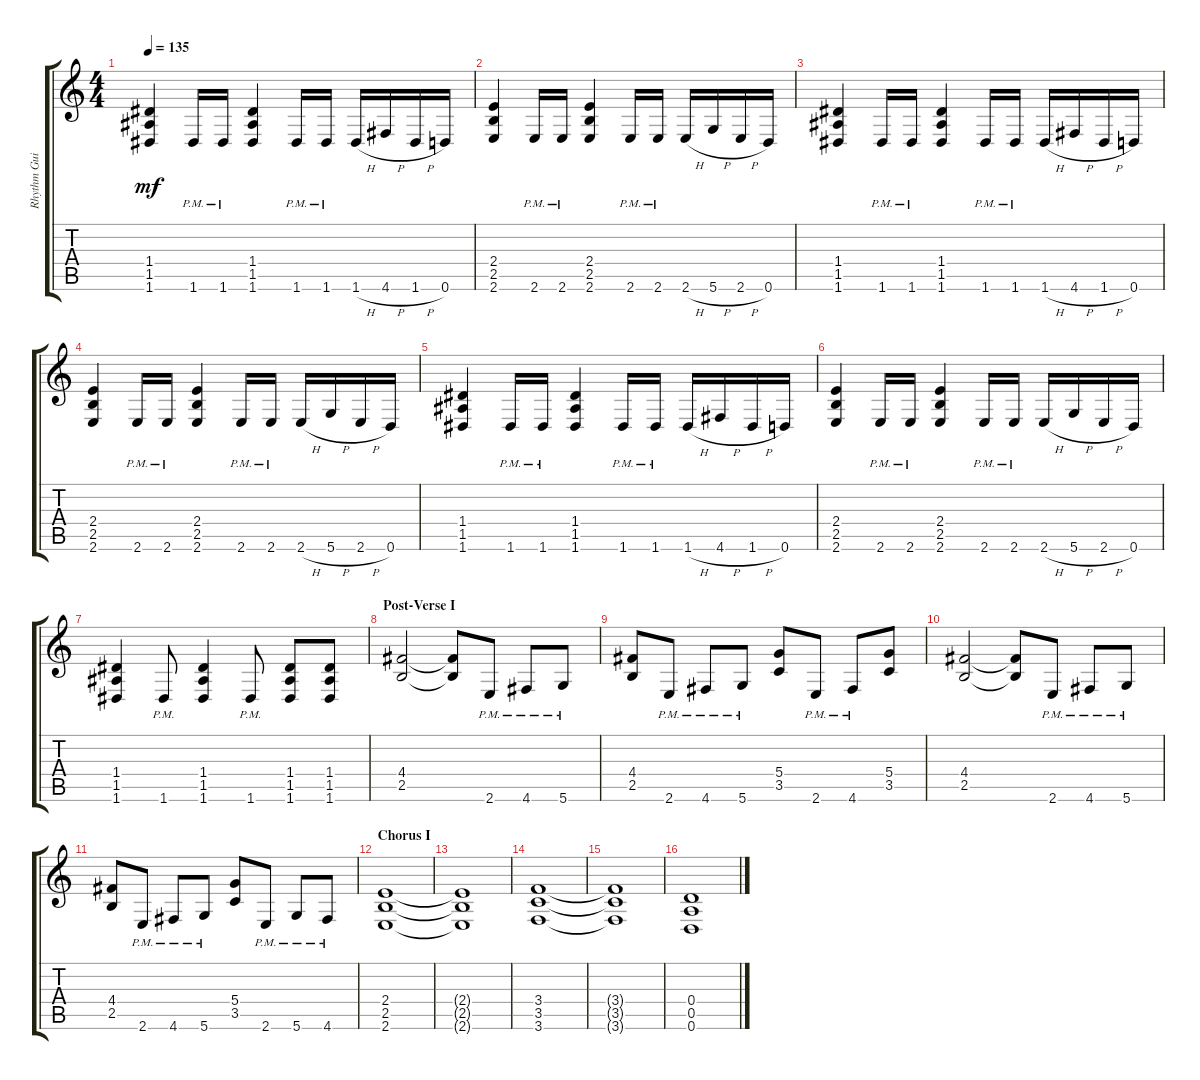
\track ("Rhythm Guitar (R)" "Rhythm Gui") {instrument distortionguitar}
\staff {score tabs}
\tuning (E4 B3 G3 D3 A2 D2) {hide}
\ts (4 4)
\tempo 135
\clef g2
\ks c
(1.4 1.5 1.6).4{dy mf} 1.6{pm}.16 1.6{pm}.16 (1.4 1.5 1.6).4 1.6{pm}.16 1.6{pm}.16 1.6{h}.16 4.6{h}.16 1.6{h}.16 0.6.16 |
(2.4 2.5 2.6).4 2.6{pm}.16 2.6{pm}.16 (2.4 2.5 2.6).4 2.6{pm}.16 2.6{pm}.16 2.6{h}.16 5.6{h}.16 2.6{h}.16 0.6.16 |
(1.4 1.5 1.6).4 1.6{pm}.16 1.6{pm}.16 (1.4 1.5 1.6).4 1.6{pm}.16 1.6{pm}.16 1.6{h}.16 4.6{h}.16 1.6{h}.16 0.6.16 |
(2.4 2.5 2.6).4 2.6{pm}.16 2.6{pm}.16 (2.4 2.5 2.6).4 2.6{pm}.16 2.6{pm}.16 2.6{h}.16 5.6{h}.16 2.6{h}.16 0.6.16 |
(1.4 1.5 1.6).4 1.6{pm}.16 1.6{pm}.16 (1.4 1.5 1.6).4 1.6{pm}.16 1.6{pm}.16 1.6{h}.16 4.6{h}.16 1.6{h}.16 0.6.16 |
(2.4 2.5 2.6).4 2.6{pm}.16 2.6{pm}.16 (2.4 2.5 2.6).4 2.6{pm}.16 2.6{pm}.16 2.6{h}.16 5.6{h}.16 2.6{h}.16 0.6.16 |
(1.4 1.5 1.6).4 1.6{pm}.8 (1.4 1.5 1.6).4 1.6{pm}.8 (1.4 1.5 1.6).8 (1.4 1.5 1.6).8 |
\section ("" "Post-Verse I")
(4.4 2.5).2 (4.4{t} 2.5{t}).8 2.6{pm}.8 4.6{pm}.8 5.6{pm}.8 |
(4.4 2.5).8 2.6{pm}.8 4.6{pm}.8 5.6{pm}.8 (5.4 3.5).8 2.6{pm}.8 4.6{pm}.8 (5.4 3.5).8 |
(4.4 2.5).2 (4.4{t} 2.5{t}).8 2.6{pm}.8 4.6{pm}.8 5.6{pm}.8 |
(4.4 2.5).8 2.6{pm}.8 4.6{pm}.8 5.6{pm}.8 (5.4 3.5).8 2.6{pm}.8 5.6{pm}.8 4.6{pm}.8 |
\section ("" "Chorus I")
(2.4 2.5 2.6).1 |
(2.4{t} 2.5{t} 2.6{t}).1 |
(3.4 3.5 3.6).1 |
(3.4{t} 3.5{t} 3.6{t}).1 |
(0.4 0.5 0.6).1
